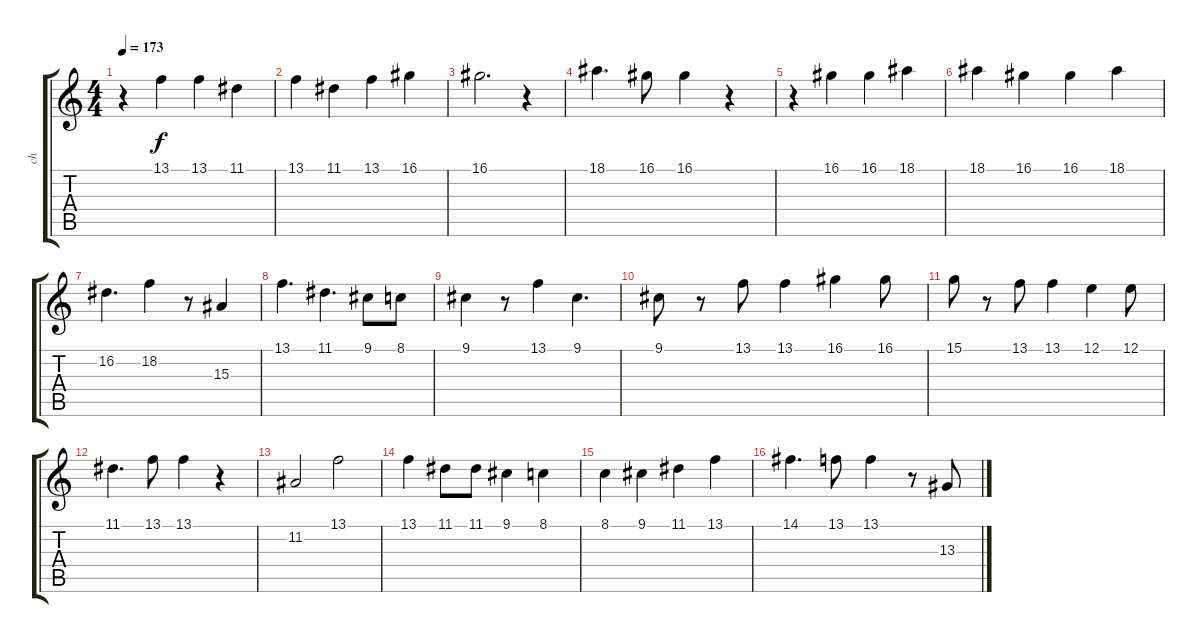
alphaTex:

\track ("ch" "ch") {instrument violin}
\staff {score tabs}
\tuning (E4 B3 G3 D3 A2 E2) {hide}
\ts (4 4)
\tempo 173
\clef g2
\ks c
r.4{dy f} 13.1.4 13.1.4 11.1.4 |
13.1.4 11.1.4 13.1.4 16.1.4 |
16.1.2{d} r.4 |
18.1.4{d} 16.1.8 16.1.4 r.4 |
r.4 16.1.4 16.1.4 18.1.4 |
18.1.4 16.1.4 16.1.4 18.1.4 |
16.2.4{d} 18.2.4 r.8 15.3.4 |
13.1.4{d} 11.1.4{d} 9.1.8 8.1.8 |
9.1.4 r.8 13.1.4 9.1.4{d} |
9.1.8 r.8 13.1.8 13.1.4 16.1.4 16.1.8 |
15.1.8 r.8 13.1.8 13.1.4 12.1.4 12.1.8 |
11.1.4{d} 13.1.8 13.1.4 r.4 |
11.2.2 13.1.2 |
13.1.4 11.1.8 11.1.8 9.1.4 8.1.4 |
8.1.4 9.1.4 11.1.4 13.1.4 |
14.1.4{d} 13.1.8 13.1.4 r.8 13.3.8
